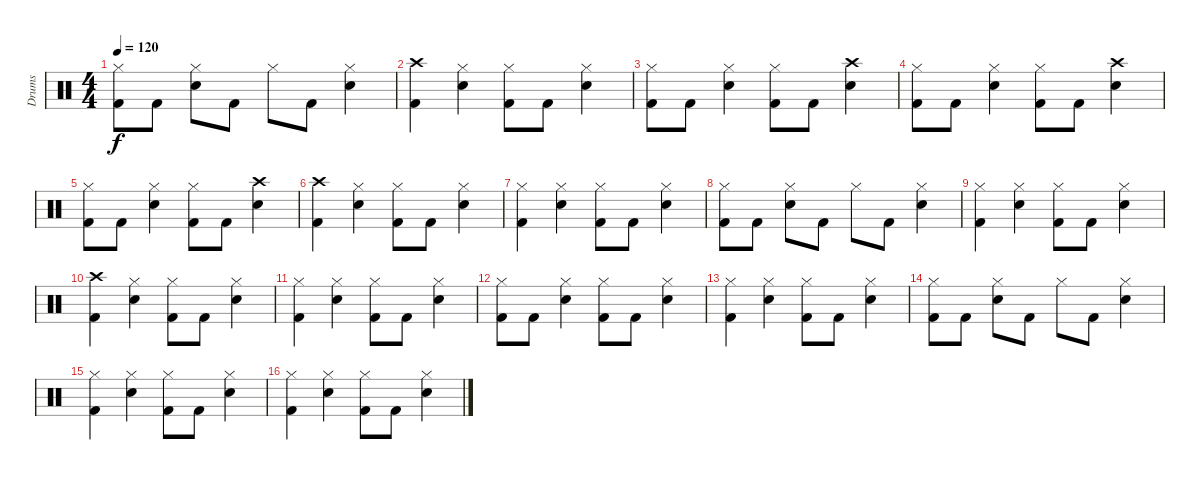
\track ("Drums" "Drums") {instrument percussion}
\staff {score}
\articulation defaults
\ts (4 4)
\tempo 120
\clef neutral
\ks c
("Hi-Hat (closed)" "Kick (hit) 2").8{dy f} "Kick (hit) 2".8 ("Hi-Hat (closed)" "Snare (hit) 2").8 "Kick (hit) 2".8 "Hi-Hat (closed)".8 "Kick (hit) 2".8 ("Hi-Hat (closed)" "Snare (hit) 2").4 |
("Crash high (hit)" "Kick (hit) 2").4 ("Hi-Hat (closed)" "Snare (hit) 2").4 ("Hi-Hat (closed)" "Kick (hit) 2").8 "Kick (hit) 2".8 ("Hi-Hat (closed)" "Snare (hit) 2").4 |
("Hi-Hat (closed)" "Kick (hit) 2").8 "Kick (hit) 2".8 ("Hi-Hat (closed)" "Snare (hit) 2").4 ("Hi-Hat (closed)" "Kick (hit) 2").8 "Kick (hit) 2".8 ("Crash high (hit)" "Snare (hit) 2").4 |
("Hi-Hat (closed)" "Kick (hit) 2").8 "Kick (hit) 2".8 ("Hi-Hat (closed)" "Snare (hit) 2").4 ("Hi-Hat (closed)" "Kick (hit) 2").8 "Kick (hit) 2".8 ("Crash high (hit)" "Snare (hit) 2").4 |
("Hi-Hat (closed)" "Kick (hit) 2").8 "Kick (hit) 2".8 ("Hi-Hat (closed)" "Snare (hit) 2").4 ("Hi-Hat (closed)" "Kick (hit) 2").8 "Kick (hit) 2".8 ("Crash high (hit)" "Snare (hit) 2").4 |
("Crash high (hit)" "Kick (hit) 2").4 ("Hi-Hat (closed)" "Snare (hit) 2").4 ("Hi-Hat (closed)" "Kick (hit) 2").8 "Kick (hit) 2".8 ("Hi-Hat (closed)" "Snare (hit) 2").4 |
("Hi-Hat (closed)" "Kick (hit) 2").4 ("Hi-Hat (closed)" "Snare (hit) 2").4 ("Hi-Hat (closed)" "Kick (hit) 2").8 "Kick (hit) 2".8 ("Hi-Hat (closed)" "Snare (hit) 2").4 |
("Hi-Hat (closed)" "Kick (hit) 2").8 "Kick (hit) 2".8 ("Hi-Hat (closed)" "Snare (hit) 2").8 "Kick (hit) 2".8 "Hi-Hat (closed)".8 "Kick (hit) 2".8 ("Hi-Hat (closed)" "Snare (hit) 2").4 |
("Hi-Hat (closed)" "Kick (hit) 2").4 ("Hi-Hat (closed)" "Snare (hit) 2").4 ("Hi-Hat (closed)" "Kick (hit) 2").8 "Kick (hit) 2".8 ("Hi-Hat (closed)" "Snare (hit) 2").4 |
("Crash high (hit)" "Kick (hit) 2").4 ("Hi-Hat (closed)" "Snare (hit) 2").4 ("Hi-Hat (closed)" "Kick (hit) 2").8 "Kick (hit) 2".8 ("Hi-Hat (closed)" "Snare (hit) 2").4 |
("Hi-Hat (closed)" "Kick (hit) 2").4 ("Hi-Hat (closed)" "Snare (hit) 2").4 ("Hi-Hat (closed)" "Kick (hit) 2").8 "Kick (hit) 2".8 ("Hi-Hat (closed)" "Snare (hit) 2").4 |
("Hi-Hat (closed)" "Kick (hit) 2").8 "Kick (hit) 2".8 ("Hi-Hat (closed)" "Snare (hit) 2").4 ("Hi-Hat (closed)" "Kick (hit) 2").8 "Kick (hit) 2".8 ("Hi-Hat (closed)" "Snare (hit) 2").4 |
("Hi-Hat (closed)" "Kick (hit) 2").4 ("Hi-Hat (closed)" "Snare (hit) 2").4 ("Hi-Hat (closed)" "Kick (hit) 2").8 "Kick (hit) 2".8 ("Hi-Hat (closed)" "Snare (hit) 2").4 |
("Hi-Hat (closed)" "Kick (hit) 2").8 "Kick (hit) 2".8 ("Hi-Hat (closed)" "Snare (hit) 2").8 "Kick (hit) 2".8 "Hi-Hat (closed)".8 "Kick (hit) 2".8 ("Hi-Hat (closed)" "Snare (hit) 2").4 |
("Hi-Hat (closed)" "Kick (hit) 2").4 ("Hi-Hat (closed)" "Snare (hit) 2").4 ("Hi-Hat (closed)" "Kick (hit) 2").8 "Kick (hit) 2".8 ("Hi-Hat (closed)" "Snare (hit) 2").4 |
("Hi-Hat (closed)" "Kick (hit) 2").4 ("Hi-Hat (closed)" "Snare (hit) 2").4 ("Hi-Hat (closed)" "Kick (hit) 2").8 "Kick (hit) 2".8 ("Hi-Hat (closed)" "Snare (hit) 2").4
